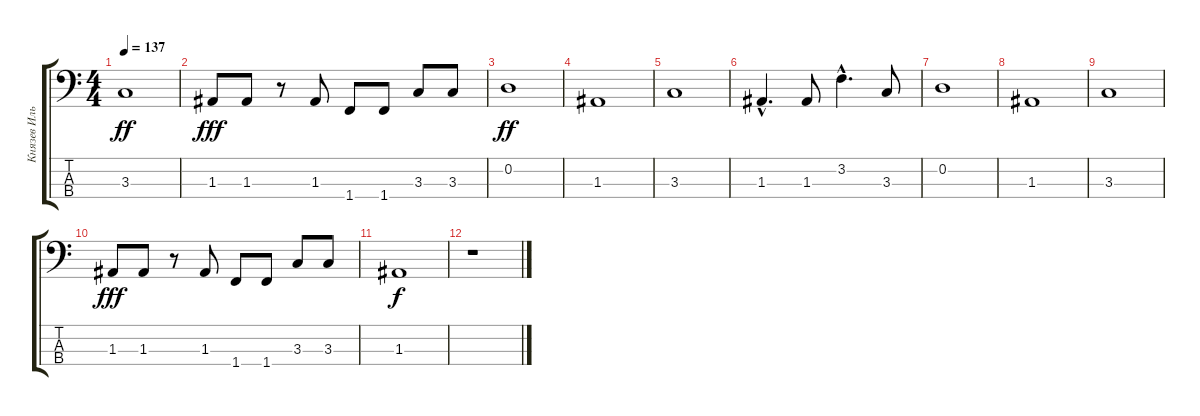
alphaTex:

\track ("Князев Илья" "Князев Иль") {instrument electricbasspick}
\staff {score tabs}
\tuning (G2 D2 A1 E1) {hide}
\ts (4 4)
\tempo 137
\clef f4
\ks c
3.3.1{dy ff} |
1.3.8{dy fff} 1.3.8 r.8 1.3.8 1.4.8 1.4.8 3.3.8 3.3.8 |
0.2.1{dy ff} |
1.3.1 |
3.3.1 |
1.3{hac}.4{d} 1.3.8 3.2{hac}.4{d} 3.3.8 |
0.2.1 |
1.3.1 |
3.3.1 |
1.3.8{dy fff} 1.3.8 r.8 1.3.8 1.4.8 1.4.8 3.3.8 3.3.8 |
1.3.1{dy f} |
r.1
